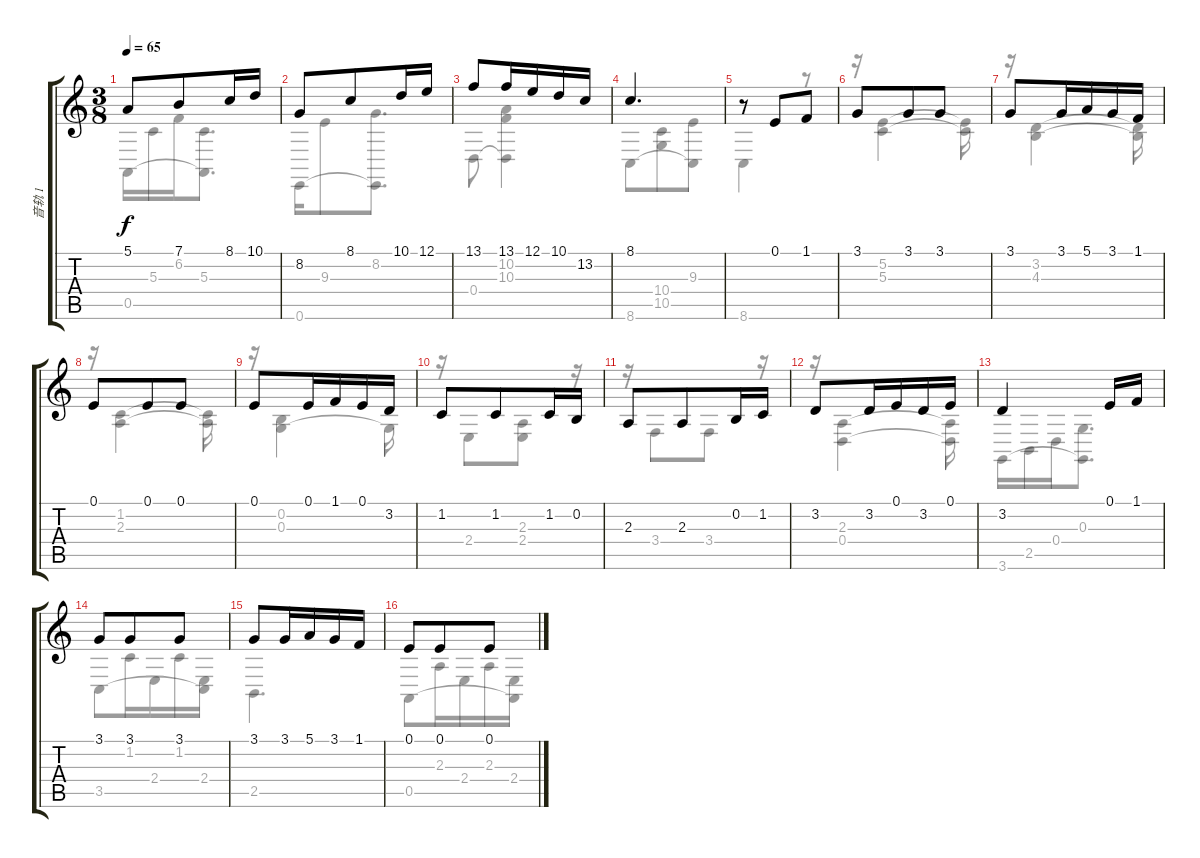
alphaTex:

\track ("音轨 1" "音轨 1") {instrument vibraphone}
\staff {score tabs}
\tuning (E4 B3 G3 D3 A2 E2) {hide}
\voice
\ts (3 8)
\tempo 65
\clef g2
\ks c
5.1.8{dy f} 7.1.8 8.1.16 10.1.16 |
8.2.8 8.1.8 10.1.16 12.1.16 |
13.1.8 13.1.16 12.1.16 10.1.16 13.2.16 |
8.1.4{d} |
r.8 0.1.8 1.1.8 |
3.1.8 3.1.8 3.1.8 |
3.1.8 3.1.16 5.1.16 3.1.16 1.1.16 |
0.1.8 0.1.8 0.1.8 |
0.1.8 0.1.16 1.1.16 0.1.16 3.2.16 |
1.2.8 1.2.8 1.2.16 0.2.16 |
2.3.8 2.3.8 0.2.16 1.2.16 |
3.2.8 3.2.16 0.1.16 3.2.16 0.1.16 |
3.2.4 0.1.16 1.1.16 |
3.1.8 3.1.8 3.1.8 |
3.1.8 3.1.16 5.1.16 3.1.16 1.1.16 |
0.1.8 0.1.8 0.1.8
\voice
\clef g2
\ottava regular
\simile none
\ks c
0.5.16{dy f} 5.3.16 6.2.16 (5.3 0.5{t}).8{d} |
0.6.16 9.3.8 (8.2 0.6{t}).8{d} |
0.4.8 (10.2 10.3 0.4{t}).4 |
8.6.8 (10.4 10.5).8 (9.3 8.6{t}).8 |
8.6.4 r.8 |
r.16 (5.2 5.3).4 (5.2{t} 5.3{t}).16 |
r.16 (3.2 4.3).4 (3.2{t} 4.3{t}).16 |
r.16 (1.2 2.3).4 (1.2{t} 2.3{t}).16 |
r.16 (0.2 0.3).4 0.3{t}.16 |
r.16 2.4.8 (2.3 2.4).8 r.16 |
r.16 3.4.8 3.4.8 r.16 |
r.16 (2.3 0.4).4 (2.3{t} 0.4{t}).16 |
3.6.16 2.5.16 0.4.16 (0.3 3.6{t}).8{d} |
3.5.8 1.2.16 2.4.16 1.2.16 (2.4 3.5{t}).16 |
2.5.4{d} |
0.5.8 2.3.16 2.4.16 2.3.16 (2.4 0.5{t}).16
